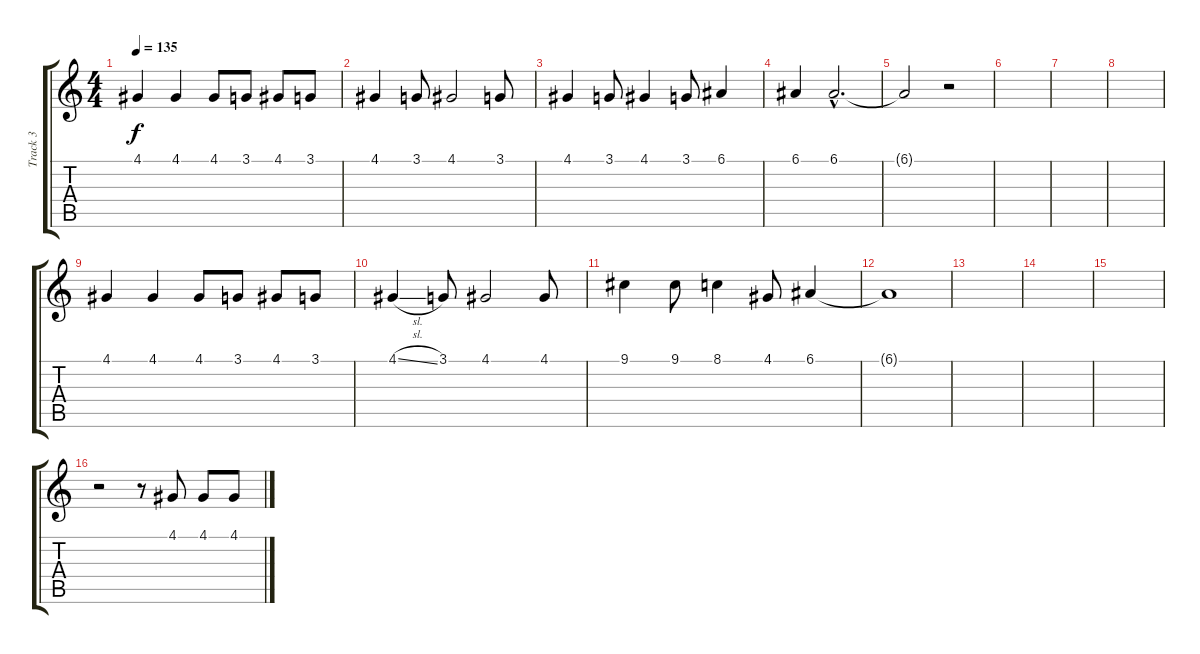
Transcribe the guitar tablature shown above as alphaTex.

\track ("Track 3" "Track 3") {instrument synthvoice}
\staff {score tabs}
\tuning (E4 B3 G3 D3 A2 E2) {hide}
\ts (4 4)
\tempo 135
\clef g2
\ks c
4.1.4{dy f} 4.1.4 4.1.8 3.1.8 4.1.8 3.1.8 |
4.1.4 3.1.8 4.1.2 3.1.8 |
4.1.4 3.1.8 4.1.4 3.1.8 6.1.4 |
6.1.4 6.1{hac}.2{d} |
6.1{t}.2 r.2 |
|
|
|
4.1.4 4.1.4 4.1.8 3.1.8 4.1.8 3.1.8 |
4.1{sl}.4 3.1.8 4.1.2 4.1.8 |
9.1.4 9.1.8 8.1.4 4.1.8 6.1.4 |
6.1{t}.1 |
|
|
|
r.2 r.8 4.1.8 4.1.8 4.1.8
